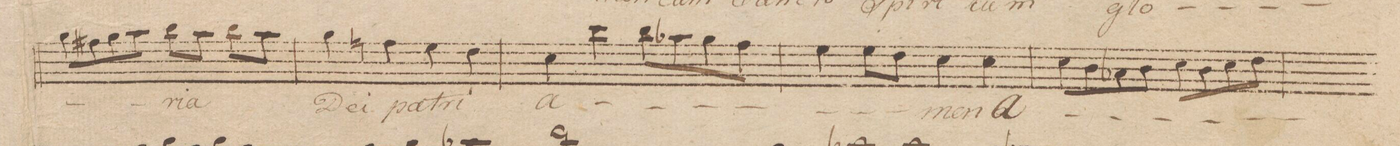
**kern	**text	**dynam
*I"Alto Solo	*	*
*clefC3	*	*
*k[]	*	*
*met(c)	*	*
*M4/4	*	*
8a\L	.	.
8g#X\	.	.
8a\	.	.
8b\J	.	.
8cc\L	-ri-	.
8b\J	-a	.
8cc\L	.	.
8b\J	.	.
=71	=71	=71
4a\	De-	.
4gn\	-i	.
4f\	pat-	.
4e\	-ri	.
=72	=72	=72
4d\	a-	.
4dd\	.	.
8cc\L	.	.
8b-X\	.	.
8a\	.	.
8g\J	.	.
=73	=73	=73
4f\	.	.
8f\L	.	.
8e\J	.	.
4d\	-men	.
4d\	a-	.
=74	=74	=74
8d\L	.	.
8c\	.	.
8B-X\	.	.
8c\J	.	.
8d\L	.	.
8c\	.	.
8d\	.	.
8e\J	.	.
=75	=75	=75
*-	*-	*-
